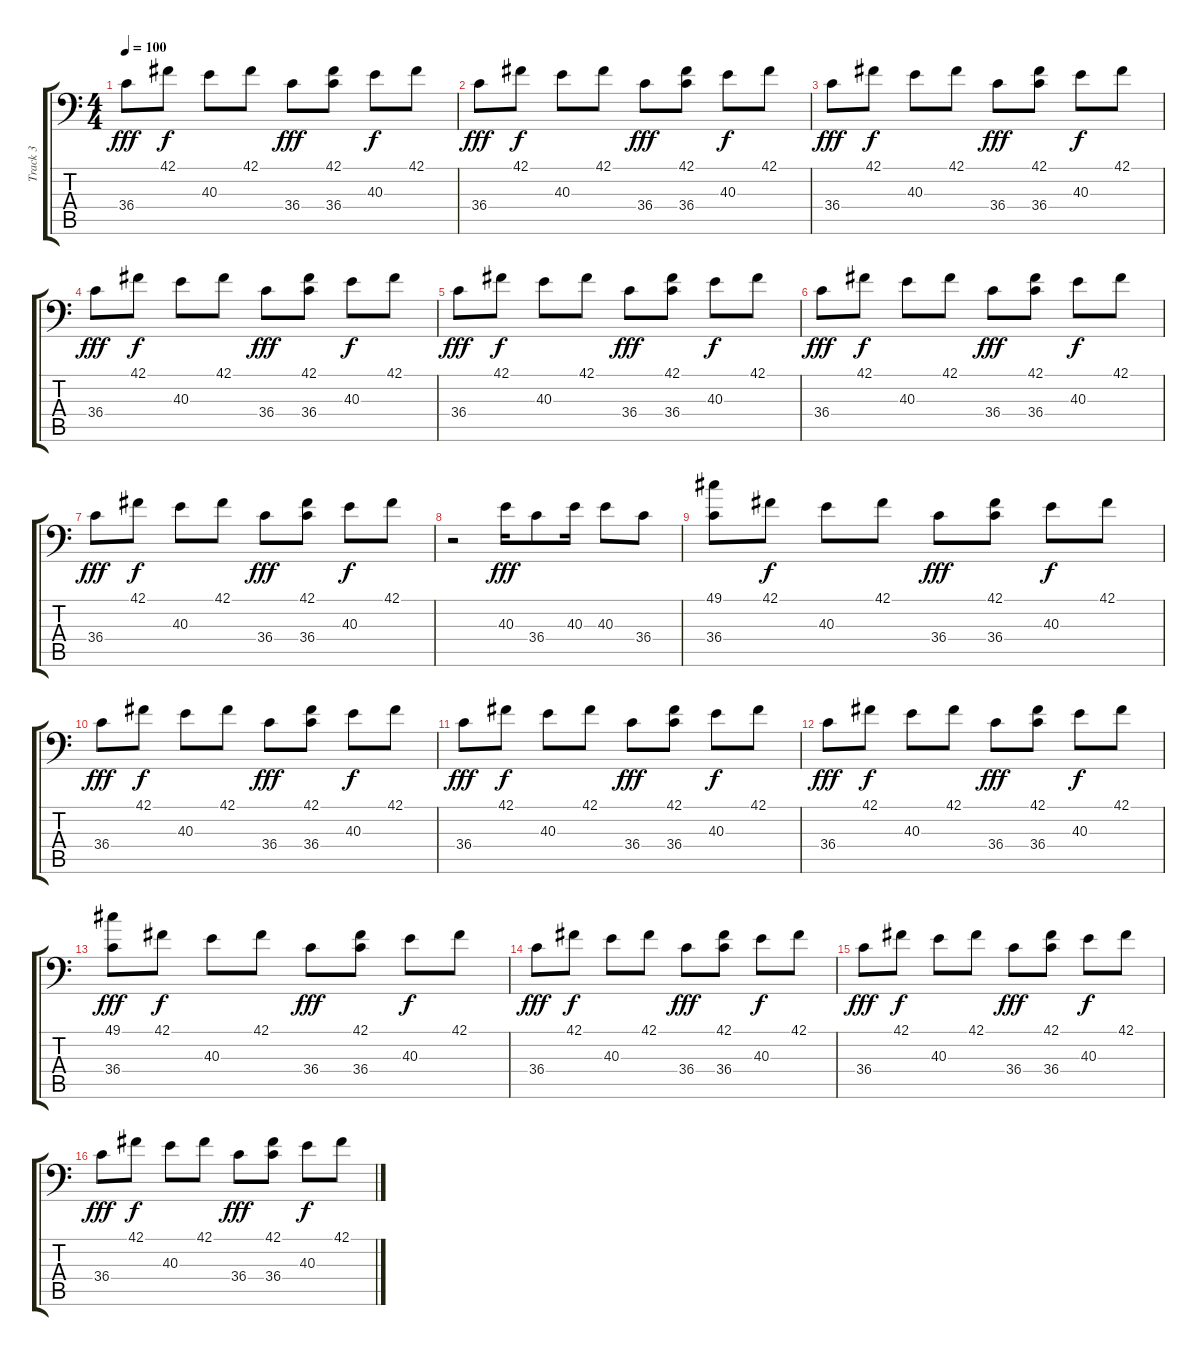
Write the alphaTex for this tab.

\track ("Track 3" "Track 3") {instrument acousticgrandpiano}
\staff {score tabs}
\tuning (C-1 C-1 C-1 C-1 C-1 C-1) {hide}
\ts (4 4)
\tempo 100
\clef f4
\ks c
36.4.8{dy fff} 42.1.8{dy f} 40.3.8 42.1.8 36.4.8{dy fff} (42.1 36.4).8 40.3.8{dy f} 42.1.8 |
36.4.8{dy fff} 42.1.8{dy f} 40.3.8 42.1.8 36.4.8{dy fff} (42.1 36.4).8 40.3.8{dy f} 42.1.8 |
36.4.8{dy fff} 42.1.8{dy f} 40.3.8 42.1.8 36.4.8{dy fff} (42.1 36.4).8 40.3.8{dy f} 42.1.8 |
36.4.8{dy fff} 42.1.8{dy f} 40.3.8 42.1.8 36.4.8{dy fff} (42.1 36.4).8 40.3.8{dy f} 42.1.8 |
36.4.8{dy fff} 42.1.8{dy f} 40.3.8 42.1.8 36.4.8{dy fff} (42.1 36.4).8 40.3.8{dy f} 42.1.8 |
36.4.8{dy fff} 42.1.8{dy f} 40.3.8 42.1.8 36.4.8{dy fff} (42.1 36.4).8 40.3.8{dy f} 42.1.8 |
36.4.8{dy fff} 42.1.8{dy f} 40.3.8 42.1.8 36.4.8{dy fff} (42.1 36.4).8 40.3.8{dy f} 42.1.8 |
r.2 40.3.16{dy fff} 36.4.8 40.3.16 40.3.8 36.4.8 |
(49.1 36.4).8 42.1.8{dy f} 40.3.8 42.1.8 36.4.8{dy fff} (42.1 36.4).8 40.3.8{dy f} 42.1.8 |
36.4.8{dy fff} 42.1.8{dy f} 40.3.8 42.1.8 36.4.8{dy fff} (42.1 36.4).8 40.3.8{dy f} 42.1.8 |
36.4.8{dy fff} 42.1.8{dy f} 40.3.8 42.1.8 36.4.8{dy fff} (42.1 36.4).8 40.3.8{dy f} 42.1.8 |
36.4.8{dy fff} 42.1.8{dy f} 40.3.8 42.1.8 36.4.8{dy fff} (42.1 36.4).8 40.3.8{dy f} 42.1.8 |
(49.1 36.4).8{dy fff} 42.1.8{dy f} 40.3.8 42.1.8 36.4.8{dy fff} (42.1 36.4).8 40.3.8{dy f} 42.1.8 |
36.4.8{dy fff} 42.1.8{dy f} 40.3.8 42.1.8 36.4.8{dy fff} (42.1 36.4).8 40.3.8{dy f} 42.1.8 |
36.4.8{dy fff} 42.1.8{dy f} 40.3.8 42.1.8 36.4.8{dy fff} (42.1 36.4).8 40.3.8{dy f} 42.1.8 |
36.4.8{dy fff} 42.1.8{dy f} 40.3.8 42.1.8 36.4.8{dy fff} (42.1 36.4).8 40.3.8{dy f} 42.1.8
